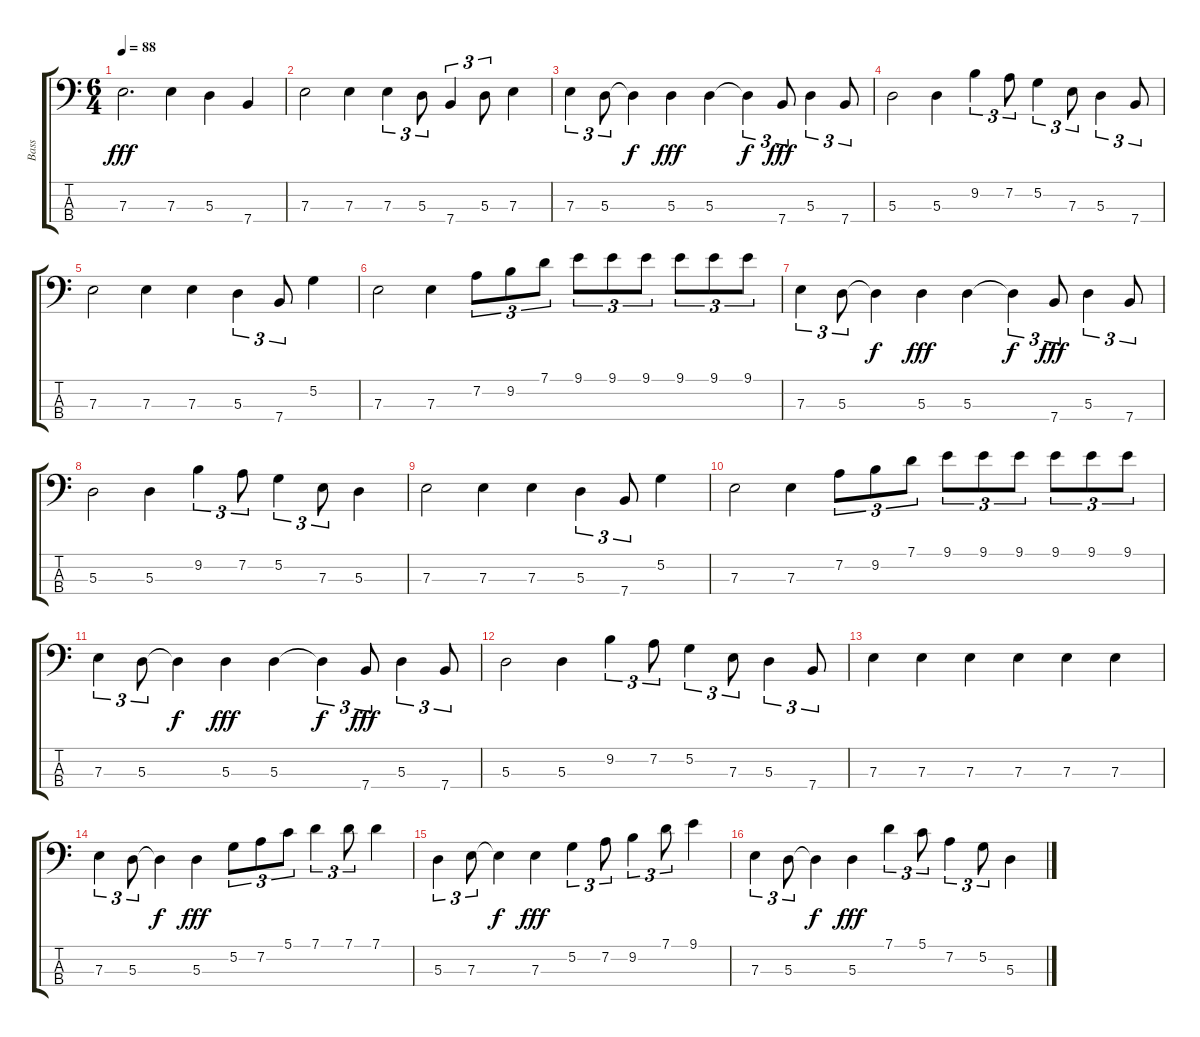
\track ("Bass" "Bass") {instrument electricbassfinger}
\staff {score tabs}
\tuning (G2 D2 A1 E1) {hide}
\ts (6 4)
\tempo 88
\tempo 112
\tempo 88
\clef f4
\ks c
7.3.2{d dy fff instrument electricbassfinger} 7.3.4 5.3.4 7.4.4 |
7.3.2 7.3.4 7.3.4{tu (3 2)} 5.3.8{tu (3 2)} 7.4.4{tu (3 2)} 5.3.8{tu (3 2)} 7.3.4 |
7.3.4{tu (3 2)} 5.3.8{tu (3 2)} 5.3{t}.4{dy f} 5.3.4{dy fff} 5.3.4 5.3{t}.4{tu (3 2) dy f} 7.4.8{tu (3 2) dy fff} 5.3.4{tu (3 2)} 7.4.8{tu (3 2)} |
5.3.2 5.3.4 9.2.4{tu (3 2)} 7.2.8{tu (3 2)} 5.2.4{tu (3 2)} 7.3.8{tu (3 2)} 5.3.4{tu (3 2)} 7.4.8{tu (3 2)} |
7.3.2 7.3.4 7.3.4 5.3.4{tu (3 2)} 7.4.8{tu (3 2)} 5.2.4 |
7.3.2 7.3.4 7.2.8{tu (3 2)} 9.2.8{tu (3 2)} 7.1.8{tu (3 2)} 9.1.8{tu (3 2)} 9.1.8{tu (3 2)} 9.1.8{tu (3 2)} 9.1.8{tu (3 2)} 9.1.8{tu (3 2)} 9.1.8{tu (3 2)} |
7.3.4{tu (3 2)} 5.3.8{tu (3 2)} 5.3{t}.4{dy f} 5.3.4{dy fff} 5.3.4 5.3{t}.4{tu (3 2) dy f} 7.4.8{tu (3 2) dy fff} 5.3.4{tu (3 2)} 7.4.8{tu (3 2)} |
5.3.2 5.3.4 9.2.4{tu (3 2)} 7.2.8{tu (3 2)} 5.2.4{tu (3 2)} 7.3.8{tu (3 2)} 5.3.4 |
7.3.2 7.3.4 7.3.4 5.3.4{tu (3 2)} 7.4.8{tu (3 2)} 5.2.4 |
7.3.2 7.3.4 7.2.8{tu (3 2)} 9.2.8{tu (3 2)} 7.1.8{tu (3 2)} 9.1.8{tu (3 2)} 9.1.8{tu (3 2)} 9.1.8{tu (3 2)} 9.1.8{tu (3 2)} 9.1.8{tu (3 2)} 9.1.8{tu (3 2)} |
7.3.4{tu (3 2)} 5.3.8{tu (3 2)} 5.3{t}.4{dy f} 5.3.4{dy fff} 5.3.4 5.3{t}.4{tu (3 2) dy f} 7.4.8{tu (3 2) dy fff} 5.3.4{tu (3 2)} 7.4.8{tu (3 2)} |
5.3.2 5.3.4 9.2.4{tu (3 2)} 7.2.8{tu (3 2)} 5.2.4{tu (3 2)} 7.3.8{tu (3 2)} 5.3.4{tu (3 2)} 7.4.8{tu (3 2)} |
7.3.4 7.3.4 7.3.4 7.3.4 7.3.4 7.3.4 |
7.3.4{tu (3 2)} 5.3.8{tu (3 2)} 5.3{t}.4{dy f} 5.3.4{dy fff} 5.2.8{tu (3 2)} 7.2.8{tu (3 2)} 5.1.8{tu (3 2)} 7.1.4{tu (3 2)} 7.1.8{tu (3 2)} 7.1.4 |
5.3.4{tu (3 2)} 7.3.8{tu (3 2)} 7.3{t}.4{dy f} 7.3.4{dy fff} 5.2.4{tu (3 2)} 7.2.8{tu (3 2)} 9.2.4{tu (3 2)} 7.1.8{tu (3 2)} 9.1.4 |
7.3.4{tu (3 2)} 5.3.8{tu (3 2)} 5.3{t}.4{dy f} 5.3.4{dy fff} 7.1.4{tu (3 2)} 5.1.8{tu (3 2)} 7.2.4{tu (3 2)} 5.2.8{tu (3 2)} 5.3.4
